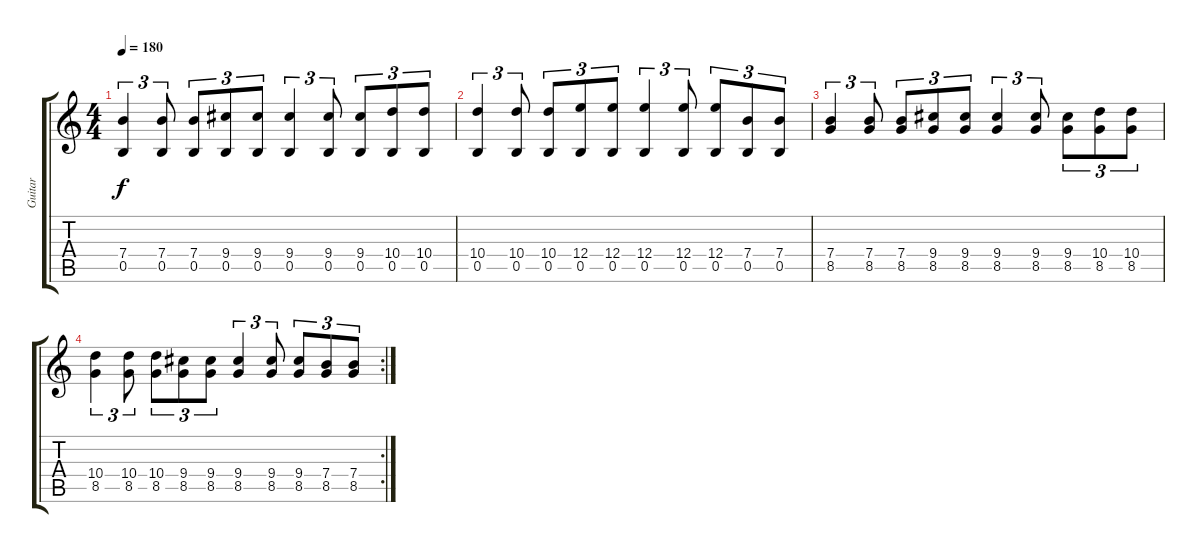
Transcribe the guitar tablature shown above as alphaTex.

\track ("Guitar" "Guitar") {instrument distortionguitar}
\staff {score tabs}
\tuning (E4 B3 G3 E3 B2 E2) {hide}
\ts (4 4)
\tempo 180
\clef g2
\ks c
(7.4 0.5).4{tu (3 2) dy f} (7.4 0.5).8{tu (3 2)} (7.4 0.5).8{tu (3 2)} (9.4 0.5).8{tu (3 2)} (9.4 0.5).8{tu (3 2)} (9.4 0.5).4{tu (3 2)} (9.4 0.5).8{tu (3 2)} (9.4 0.5).8{tu (3 2)} (10.4 0.5).8{tu (3 2)} (10.4 0.5).8{tu (3 2)} |
(10.4 0.5).4{tu (3 2)} (10.4 0.5).8{tu (3 2)} (10.4 0.5).8{tu (3 2)} (12.4 0.5).8{tu (3 2)} (12.4 0.5).8{tu (3 2)} (12.4 0.5).4{tu (3 2)} (12.4 0.5).8{tu (3 2)} (12.4 0.5).8{tu (3 2)} (7.4 0.5).8{tu (3 2)} (7.4 0.5).8{tu (3 2)} |
(7.4 8.5).4{tu (3 2)} (7.4 8.5).8{tu (3 2)} (7.4 8.5).8{tu (3 2)} (9.4 8.5).8{tu (3 2)} (9.4 8.5).8{tu (3 2)} (9.4 8.5).4{tu (3 2)} (9.4 8.5).8{tu (3 2)} (9.4 8.5).8{tu (3 2)} (10.4 8.5).8{tu (3 2)} (10.4 8.5).8{tu (3 2)} |
\rc 2
(10.4 8.5).4{tu (3 2)} (10.4 8.5).8{tu (3 2)} (10.4 8.5).8{tu (3 2)} (9.4 8.5).8{tu (3 2)} (9.4 8.5).8{tu (3 2)} (9.4 8.5).4{tu (3 2)} (9.4 8.5).8{tu (3 2)} (9.4 8.5).8{tu (3 2)} (7.4 8.5).8{tu (3 2)} (7.4 8.5).8{tu (3 2)}
